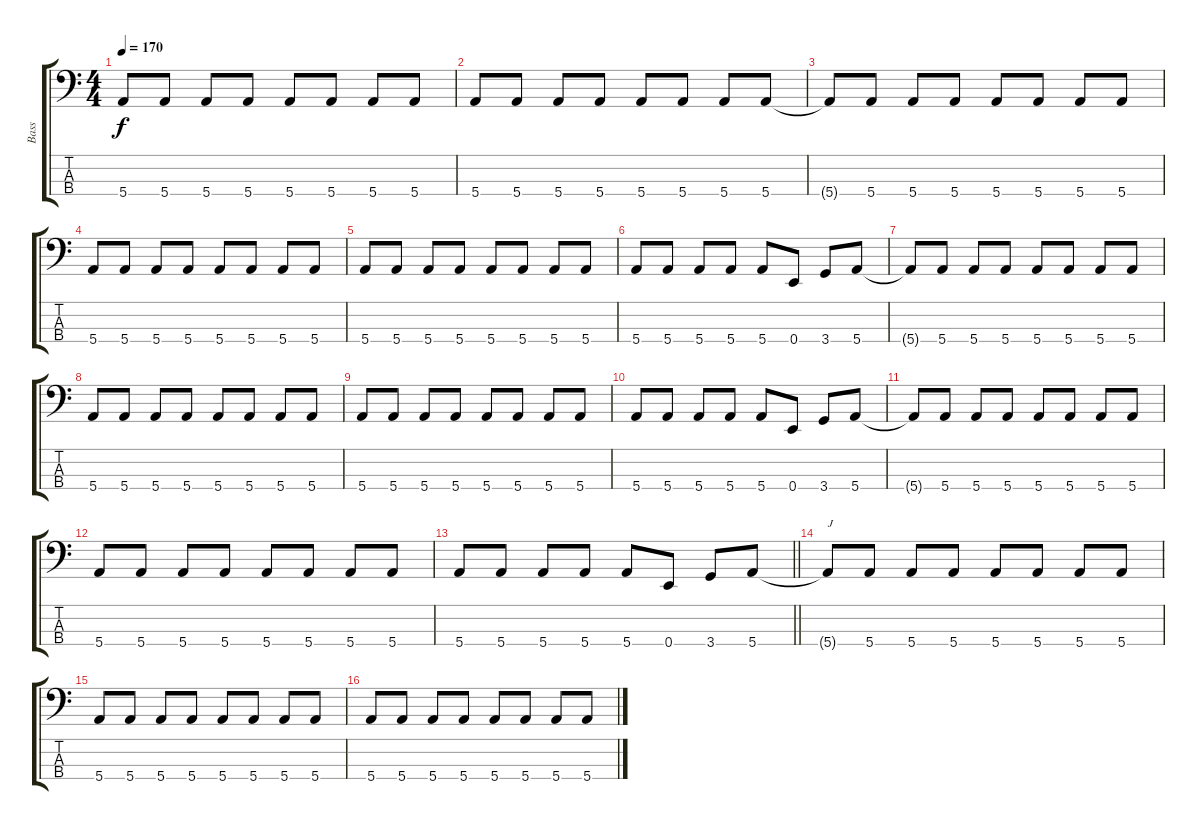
\track ("Bass" "Bass") {instrument electricbasspick}
\staff {score tabs}
\tuning (G2 D2 A1 E1) {hide}
\ts (4 4)
\tempo 170
\clef f4
\ks c
5.4.8{dy f} 5.4.8 5.4.8 5.4.8 5.4.8 5.4.8 5.4.8 5.4.8 |
5.4.8 5.4.8 5.4.8 5.4.8 5.4.8 5.4.8 5.4.8 5.4.8 |
5.4{t}.8 5.4.8 5.4.8 5.4.8 5.4.8 5.4.8 5.4.8 5.4.8 |
5.4.8 5.4.8 5.4.8 5.4.8 5.4.8 5.4.8 5.4.8 5.4.8 |
5.4.8 5.4.8 5.4.8 5.4.8 5.4.8 5.4.8 5.4.8 5.4.8 |
5.4.8 5.4.8 5.4.8 5.4.8 5.4.8 0.4.8 3.4.8 5.4.8 |
5.4{t}.8 5.4.8 5.4.8 5.4.8 5.4.8 5.4.8 5.4.8 5.4.8 |
5.4.8 5.4.8 5.4.8 5.4.8 5.4.8 5.4.8 5.4.8 5.4.8 |
5.4.8 5.4.8 5.4.8 5.4.8 5.4.8 5.4.8 5.4.8 5.4.8 |
5.4.8 5.4.8 5.4.8 5.4.8 5.4.8 0.4.8 3.4.8 5.4.8 |
5.4{t}.8 5.4.8 5.4.8 5.4.8 5.4.8 5.4.8 5.4.8 5.4.8 |
5.4.8 5.4.8 5.4.8 5.4.8 5.4.8 5.4.8 5.4.8 5.4.8 |
\barLineRight lightlight
5.4.8 5.4.8 5.4.8 5.4.8 5.4.8 0.4.8 3.4.8 5.4.8 |
5.4{t}.8{txt "J"} 5.4.8 5.4.8 5.4.8 5.4.8 5.4.8 5.4.8 5.4.8 |
5.4.8 5.4.8 5.4.8 5.4.8 5.4.8 5.4.8 5.4.8 5.4.8 |
5.4.8 5.4.8 5.4.8 5.4.8 5.4.8 5.4.8 5.4.8 5.4.8
